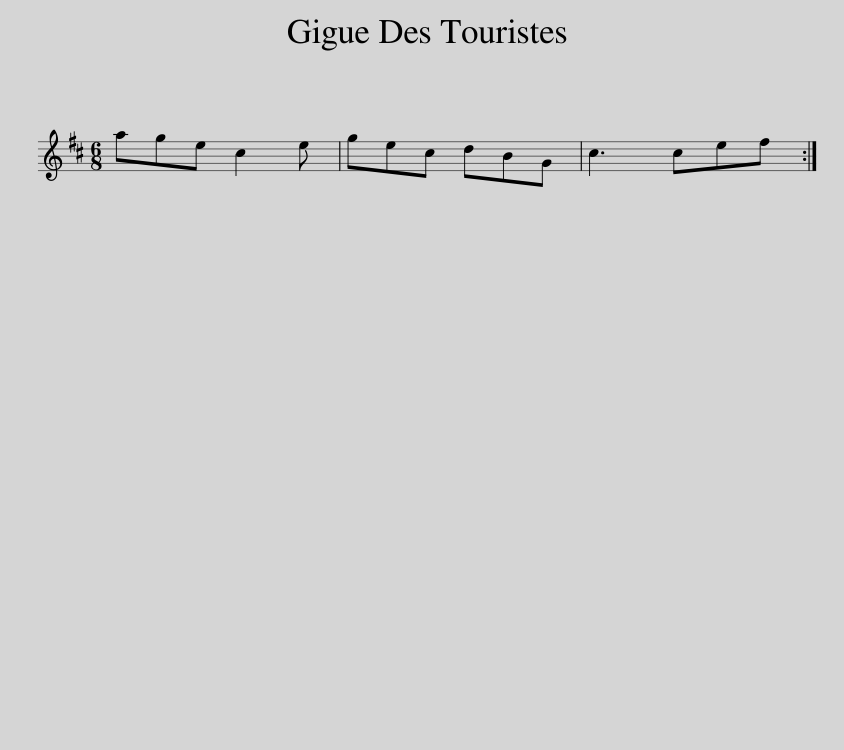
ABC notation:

X:1
L:1/8
M:6/8
I:linebreak $
K:D
V:1 treble
V:1
 age c2 e | gec dBG | c3 cef :| %3
